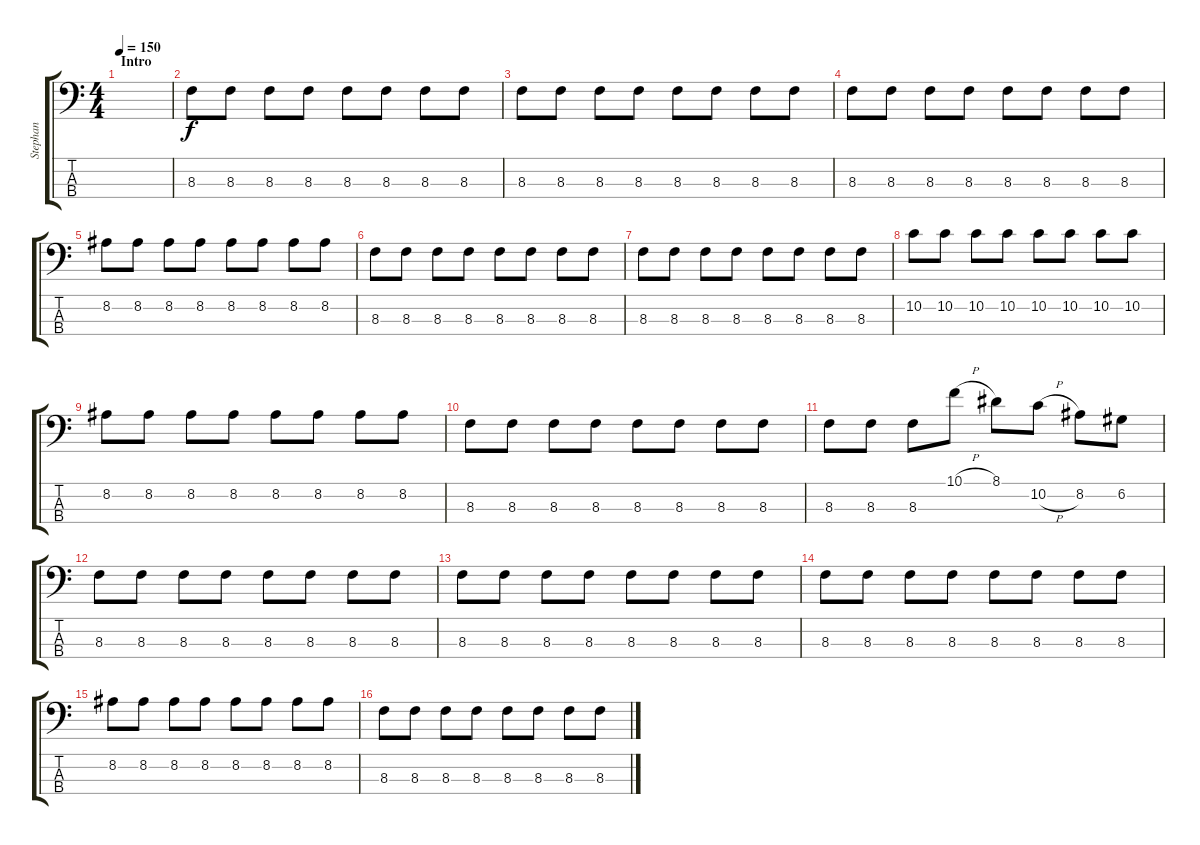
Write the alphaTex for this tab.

\track ("Stephan" "Stephan") {instrument electricbasspick}
\staff {score tabs}
\tuning (G2 D2 A1 E1) {hide}
\ts (4 4)
\section ("" "Intro")
\tempo 150
\clef f4
\ks c
|
8.3.8 8.3.8 8.3.8 8.3.8 8.3.8 8.3.8 8.3.8 8.3.8 |
8.3.8 8.3.8 8.3.8 8.3.8 8.3.8 8.3.8 8.3.8 8.3.8 |
8.3.8 8.3.8 8.3.8 8.3.8 8.3.8 8.3.8 8.3.8 8.3.8 |
8.2.8 8.2.8 8.2.8 8.2.8 8.2.8 8.2.8 8.2.8 8.2.8 |
8.3.8 8.3.8 8.3.8 8.3.8 8.3.8 8.3.8 8.3.8 8.3.8 |
8.3.8 8.3.8 8.3.8 8.3.8 8.3.8 8.3.8 8.3.8 8.3.8 |
10.2.8 10.2.8 10.2.8 10.2.8 10.2.8 10.2.8 10.2.8 10.2.8 |
8.2.8 8.2.8 8.2.8 8.2.8 8.2.8 8.2.8 8.2.8 8.2.8 |
8.3.8 8.3.8 8.3.8 8.3.8 8.3.8 8.3.8 8.3.8 8.3.8 |
8.3.8 8.3.8 8.3.8 10.1{h}.8 8.1.8 10.2{h}.8 8.2.8 6.2.8 |
8.3.8 8.3.8 8.3.8 8.3.8 8.3.8 8.3.8 8.3.8 8.3.8 |
8.3.8 8.3.8 8.3.8 8.3.8 8.3.8 8.3.8 8.3.8 8.3.8 |
8.3.8 8.3.8 8.3.8 8.3.8 8.3.8 8.3.8 8.3.8 8.3.8 |
8.2.8 8.2.8 8.2.8 8.2.8 8.2.8 8.2.8 8.2.8 8.2.8 |
8.3.8 8.3.8 8.3.8 8.3.8 8.3.8 8.3.8 8.3.8 8.3.8
